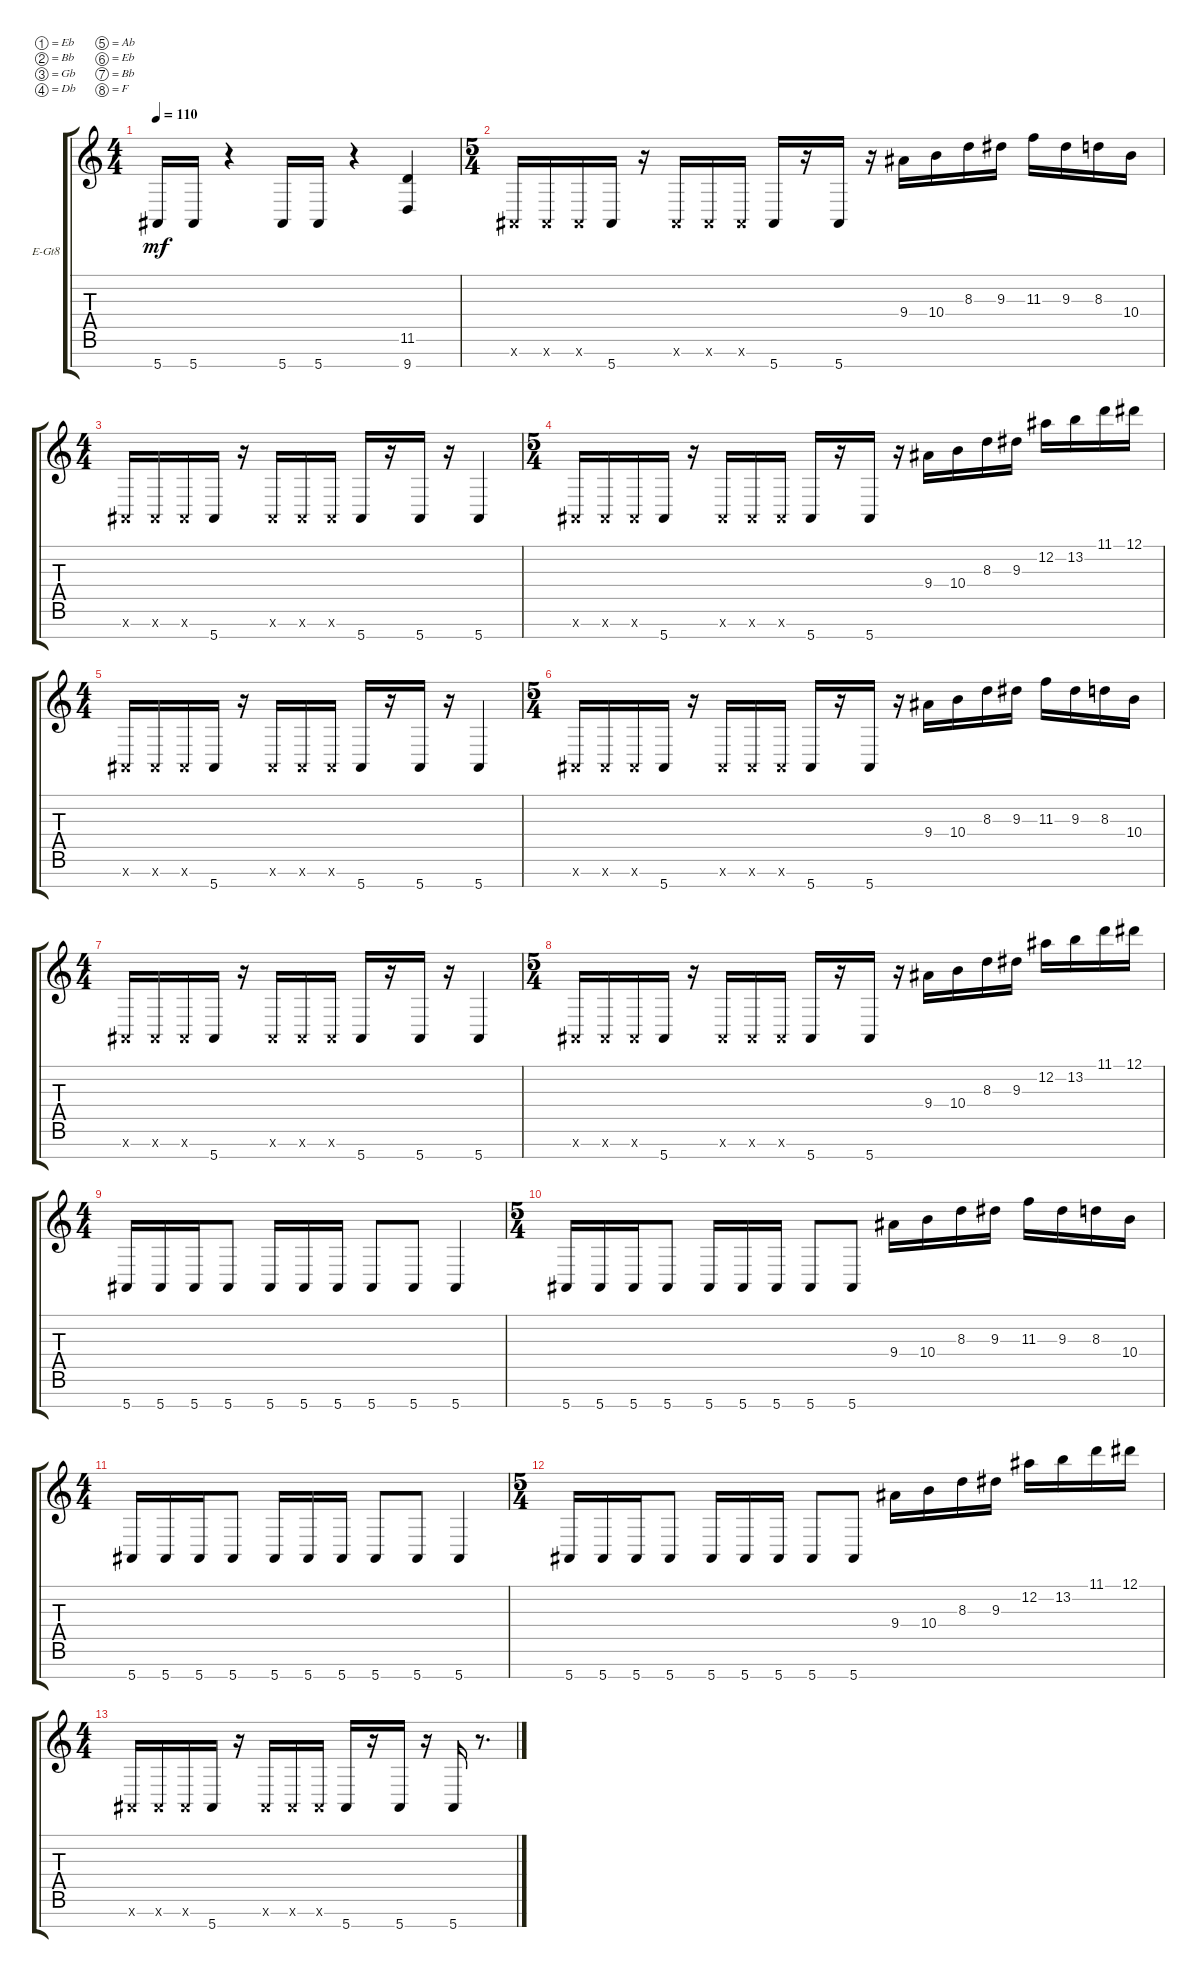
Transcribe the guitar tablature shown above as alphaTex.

\defaultSystemsLayout 4
\bracketExtendMode groupsimilarinstruments
\firstSystemTrackNameOrientation horizontal
\otherSystemsTrackNameOrientation horizontal
\track ("Denis Pastukhov" "E-Gt8") {instrument distortionguitar}
\staff {score tabs}
\tuning (Eb4 Bb3 Gb3 Db3 Ab2 Eb2 Bb1 F1)
\ts (4 4)
\tempo 110
\clef g2
\ks c
5.8.16{dy mf} 5.8.16 r.4 5.8.16 5.8.16 r.4 (9.8 11.6).4 |
\ts (5 4)
0.7{x}.16 0.7{x}.16 0.7{x}.16 5.8.16 r.16 0.7{x}.16 0.7{x}.16 0.7{x}.16 5.8.16 r.16 5.8.16 r.16 9.4.16 10.4.16 8.3.16 9.3.16 11.3.16 9.3.16 8.3.16 10.4.16 |
\ts (4 4)
0.7{x}.16 0.7{x}.16 0.7{x}.16 5.8.16 r.16 0.7{x}.16 0.7{x}.16 0.7{x}.16 5.8.16 r.16 5.8.16 r.16 5.8.4 |
\ts (5 4)
0.7{x}.16 0.7{x}.16 0.7{x}.16 5.8.16 r.16 0.7{x}.16 0.7{x}.16 0.7{x}.16 5.8.16 r.16 5.8.16 r.16 9.4.16 10.4.16 8.3.16 9.3.16 12.2.16 13.2.16 11.1.16 12.1.16 |
\ts (4 4)
0.7{x}.16 0.7{x}.16 0.7{x}.16 5.8.16 r.16 0.7{x}.16 0.7{x}.16 0.7{x}.16 5.8.16 r.16 5.8.16 r.16 5.8.4 |
\ts (5 4)
0.7{x}.16 0.7{x}.16 0.7{x}.16 5.8.16 r.16 0.7{x}.16 0.7{x}.16 0.7{x}.16 5.8.16 r.16 5.8.16 r.16 9.4.16 10.4.16 8.3.16 9.3.16 11.3.16 9.3.16 8.3.16 10.4.16 |
\ts (4 4)
0.7{x}.16 0.7{x}.16 0.7{x}.16 5.8.16 r.16 0.7{x}.16 0.7{x}.16 0.7{x}.16 5.8.16 r.16 5.8.16 r.16 5.8.4 |
\ts (5 4)
0.7{x}.16 0.7{x}.16 0.7{x}.16 5.8.16 r.16 0.7{x}.16 0.7{x}.16 0.7{x}.16 5.8.16 r.16 5.8.16 r.16 9.4.16 10.4.16 8.3.16 9.3.16 12.2.16 13.2.16 11.1.16 12.1.16 |
\ts (4 4)
5.8.16 5.8.16 5.8.16 5.8.8 5.8.16 5.8.16 5.8.16 5.8.8 5.8.8 5.8.4 |
\ts (5 4)
5.8.16 5.8.16 5.8.16 5.8.8 5.8.16 5.8.16 5.8.16 5.8.8 5.8.8 9.4.16 10.4.16 8.3.16 9.3.16 11.3.16 9.3.16 8.3.16 10.4.16 |
\ts (4 4)
5.8.16 5.8.16 5.8.16 5.8.8 5.8.16 5.8.16 5.8.16 5.8.8 5.8.8 5.8.4 |
\ts (5 4)
5.8.16 5.8.16 5.8.16 5.8.8 5.8.16 5.8.16 5.8.16 5.8.8 5.8.8 9.4.16 10.4.16 8.3.16 9.3.16 12.2.16 13.2.16 11.1.16 12.1.16 |
\ts (4 4)
0.7{x}.16 0.7{x}.16 0.7{x}.16 5.8.16 r.16 0.7{x}.16 0.7{x}.16 0.7{x}.16 5.8.16 r.16 5.8.16 r.16 5.8.16 r.8{d}
